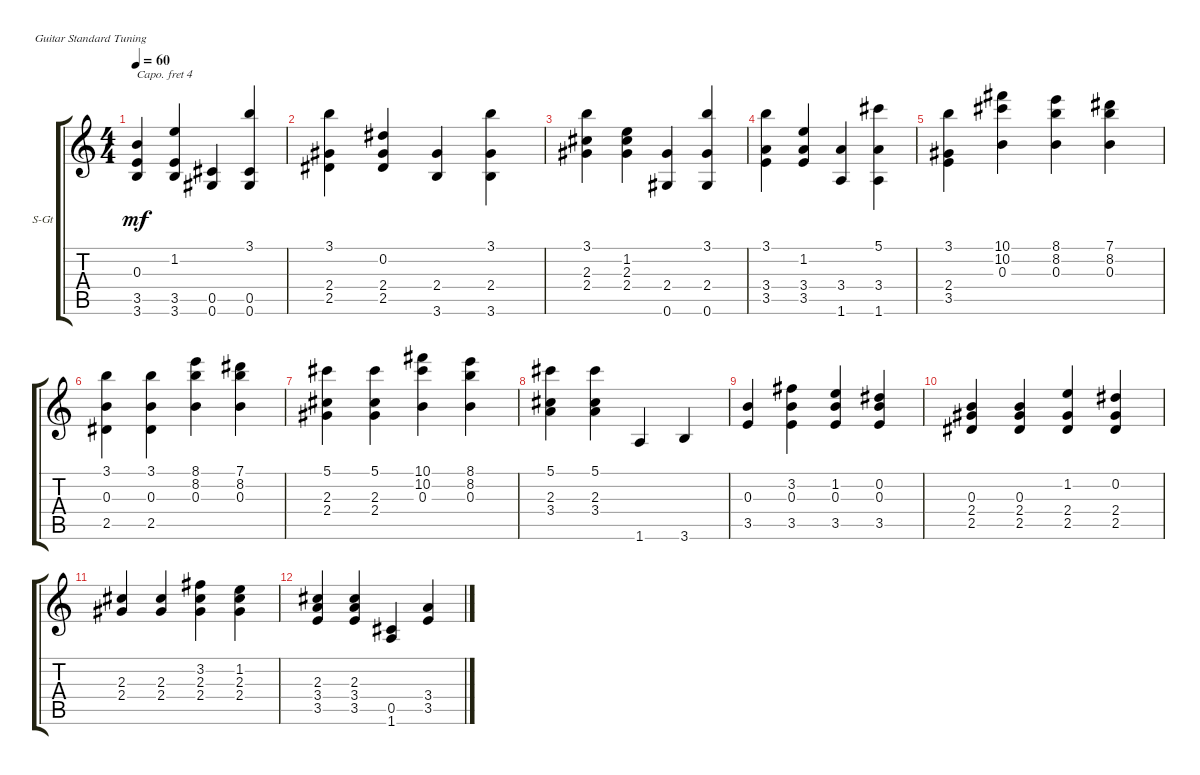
\defaultSystemsLayout 4
\bracketExtendMode groupsimilarinstruments
\firstSystemTrackNameOrientation horizontal
\otherSystemsTrackNameOrientation horizontal
\track ("Steel Guitar" "S-Gt") {instrument acousticguitarsteel}
\staff {score tabs}
\capo 4
\tuning (E4 B3 G3 D3 A2 E2)
\ts (4 4)
\tempo 60
\clef g2
\ks c
(3.5 0.3 3.6).4{dy mf} (1.2 3.5 3.6).4 (0.6 0.5).4 (3.1 0.6 0.5).4 |
(3.1 2.4 2.5).4 (0.2 2.4 2.5).4 (3.6 2.4).4 (3.1 3.6 2.4).4 |
(2.3 3.1 2.4).4 (1.2 2.3 2.4).4 (0.6 2.4).4 (3.1 0.6 2.4).4 |
(3.4 3.1 3.5).4 (1.2 3.4 3.5).4 (1.6 3.4).4 (1.6 3.4 5.1).4 |
(3.5 3.1 2.4).4 (10.1 10.2 0.3).4 (8.1 0.3 8.2).4 (7.1 8.2 0.3).4 |
(3.1 0.3 2.5).4 (2.5 0.3 3.1).4 (8.1 8.2 0.3).4 (0.3 8.2 7.1).4 |
(5.1 2.3 2.4).4 (5.1 2.3 2.4).4 (10.1 10.2 0.3).4 (8.1 8.2 0.3).4 |
(5.1 2.3 3.4).4 (5.1 2.3 3.4).4 1.6.4 3.6.4 |
(3.5 0.3).4 (3.2 3.5 0.3).4 (1.2 3.5 0.3).4 (0.2 3.5 0.3).4 |
(2.4 0.3 2.5).4 (0.3 2.4 2.5).4 (1.2 2.4 2.5).4 (0.2 2.4 2.5).4 |
(2.3 2.4).4 (2.3 2.4).4 (3.2 2.4 2.3).4 (1.2 2.4 2.3).4 |
(3.4 2.3 3.5).4 (3.4 2.3 3.5).4 (0.5 1.6).4 (3.5 3.4).4
